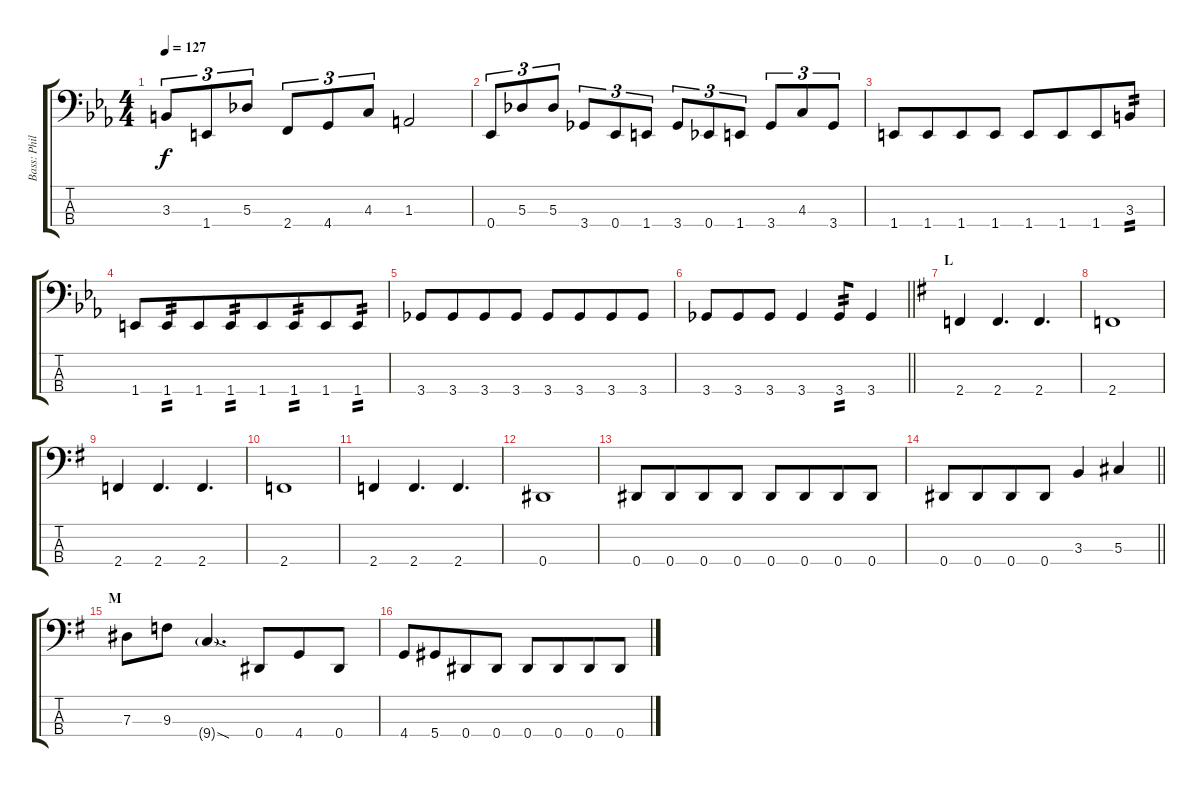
\track ("Bass: Philip" "Bass: Phil") {instrument electricbassfinger}
\staff {score tabs}
\tuning (Gb2 Db2 Ab1 Eb1) {hide}
\ts (4 4)
\tempo 127
\clef f4
\ks eb
3.3.8{tu (3 2) dy f} 1.4.8{tu (3 2)} 5.3.8{tu (3 2)} 2.4.8{tu (3 2)} 4.4.8{tu (3 2)} 4.3.8{tu (3 2)} 1.3.2 |
0.4.8{tu (3 2)} 5.3.8{tu (3 2)} 5.3.8{tu (3 2)} 3.4.8{tu (3 2)} 0.4.8{tu (3 2)} 1.4.8{tu (3 2)} 3.4.8{tu (3 2)} 0.4.8{tu (3 2)} 1.4.8{tu (3 2)} 3.4.8{tu (3 2)} 4.3.8{tu (3 2)} 3.4.8{tu (3 2)} |
1.4.8 1.4.8{beam merge} 1.4.8 1.4.8 1.4.8 1.4.8{beam merge} 1.4.8 3.3.8{tp 2} |
1.4.8 1.4.8{tp 2 beam merge} 1.4.8 1.4.8{tp 2 beam merge} 1.4.8 1.4.8{tp 2 beam merge} 1.4.8 1.4.8{tp 2} |
3.4.8 3.4.8{beam merge} 3.4.8 3.4.8 3.4.8 3.4.8{beam merge} 3.4.8 3.4.8 |
\barLineRight lightlight
3.4.8 3.4.8{beam merge} 3.4.8 3.4.4 3.4.8{tp 2 beam merge} 3.4.4 |
\section ("" "L")
\ks g
2.4.4 2.4.4{d} 2.4.4{d} |
2.4.1 |
2.4.4 2.4.4{d} 2.4.4{d} |
2.4.1 |
2.4.4 2.4.4{d} 2.4.4{d} |
0.4.1 |
0.4.8 0.4.8{beam merge} 0.4.8 0.4.8 0.4.8 0.4.8{beam merge} 0.4.8 0.4.8 |
\barLineRight lightlight
0.4.8 0.4.8{beam merge} 0.4.8 0.4.8 3.3.4 5.3.4 |
\section ("" "M")
7.3.8 9.3.8 9.4{sod g}.4{d} 0.4.8{beam merge} 4.4.8 0.4.8 |
4.4.8 5.4.8{beam merge} 0.4.8 0.4.8 0.4.8 0.4.8{beam merge} 0.4.8 0.4.8
